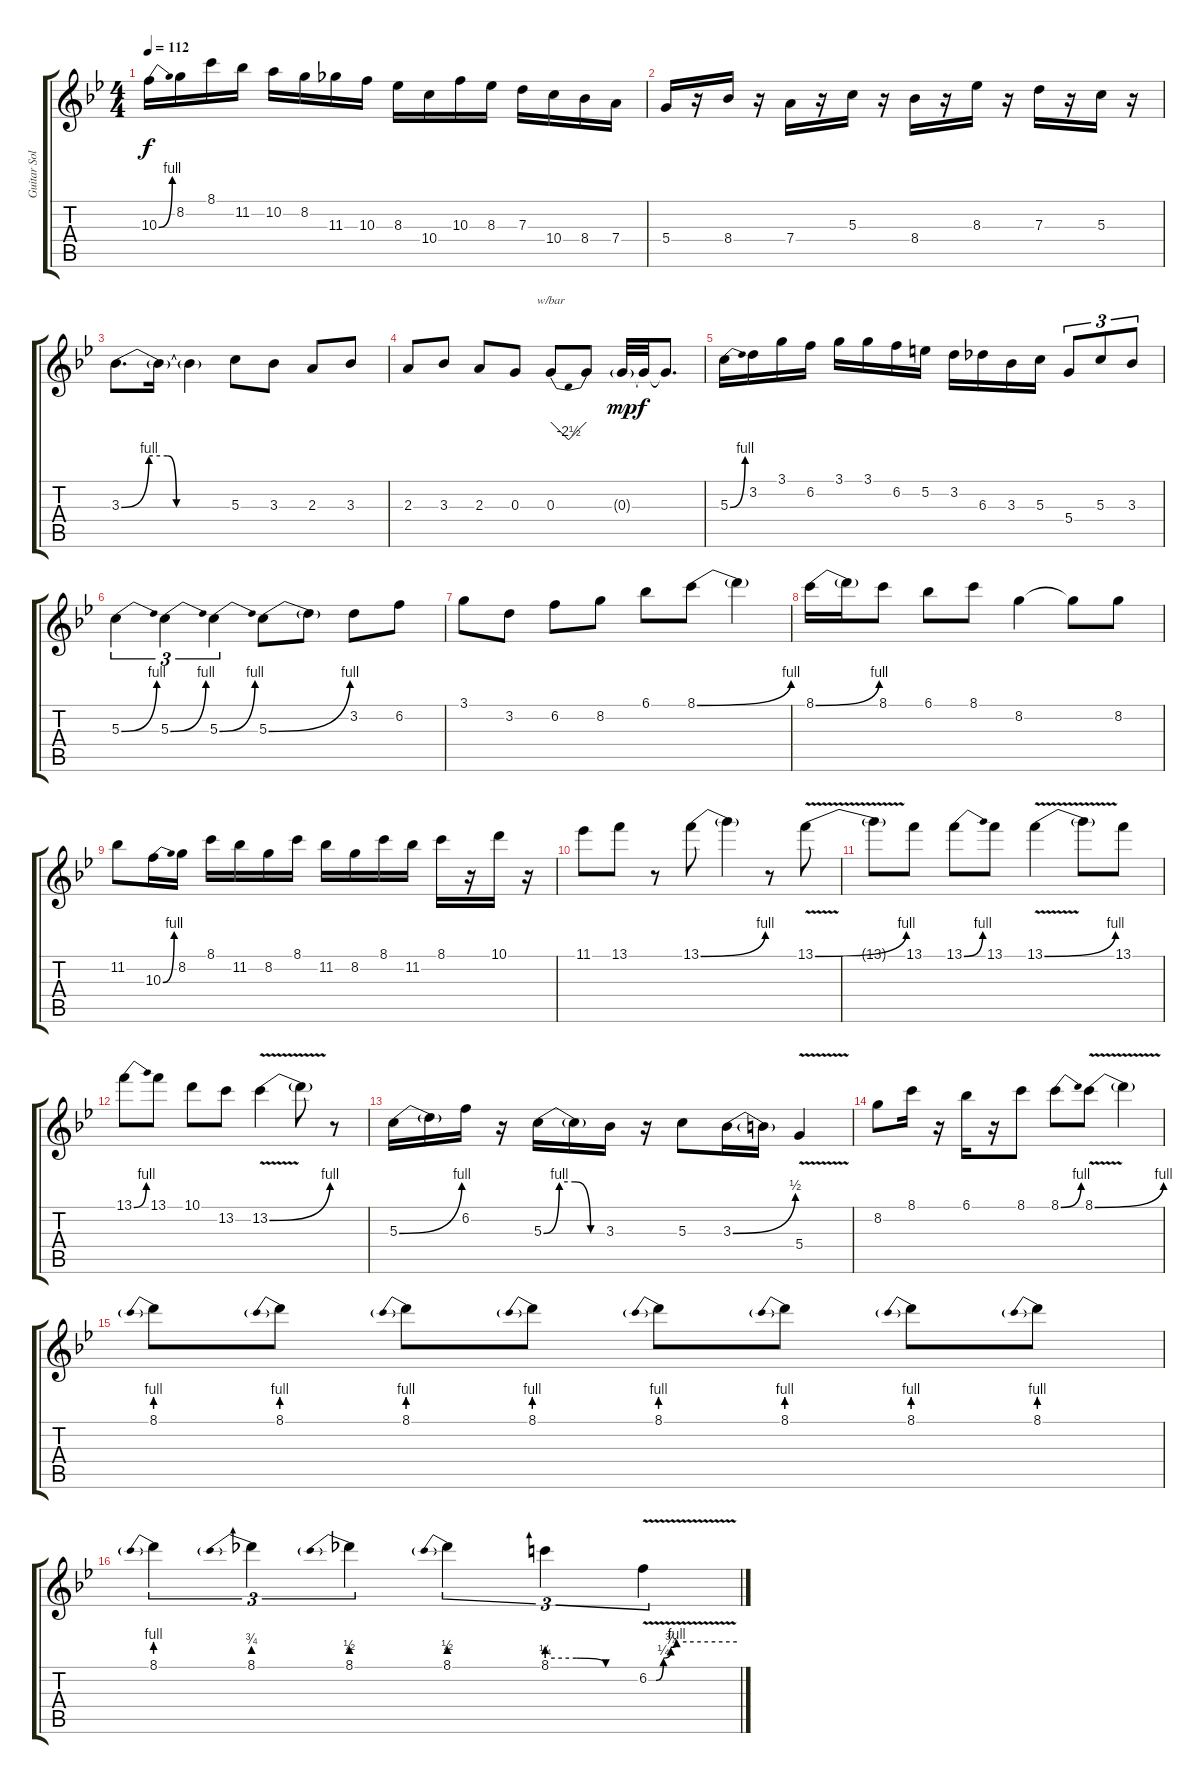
\track ("Guitar Solo (Overdub)" "Guitar Sol") {instrument overdrivenguitar}
\staff {score tabs}
\tuning (E4 B3 G3 D3 A2 E2) {hide}
\ts (4 4)
\tempo 112
\clef g2
\ks bb
10.3{be (bend 0 0 60 4)}.16{dy f} 8.2.16 8.1.16 11.2.16 10.2.16 8.2.16 11.3.16 10.3.16 8.3.16 10.4.16 10.3.16 8.3.16 7.3.16 10.4.16 8.4.16 7.4.16 |
5.4.16 r.16 8.4.16 r.16 7.4.16 r.16 5.3.16 r.16 8.4.16 r.16 8.3.16 r.16 7.3.16 r.16 5.3.16 r.16 |
3.3{be (custom 0 0 15 4 25 4 30 0 60 0)}.8{d} 3.3{t}.16 3.3{t}.4 5.3.8 3.3.8 2.3.8 3.3.8 |
2.3.8 3.3.8 2.3.8 0.3.8 0.3.8{tbe (dip default 0 0 30 -10 60 0)} 0.3{t}.8 0.3{g}.32{dy mp} 0.3{t}.32{dy f} 0.3{t}.8{d} |
5.3{be (bend 0 0 60 4)}.16 3.2.16 3.1.16 6.2.16 3.1.16 3.1.16 6.2.16 5.2.16 3.2.16 6.3.16 3.3.16 5.3.16 5.4.8{tu (3 2)} 5.3.8{tu (3 2)} 3.3.8{tu (3 2)} |
5.3{be (bend 0 0 60 4)}.4{tu (3 2)} 5.3{be (bend 0 0 60 4)}.4{tu (3 2)} 5.3{be (bend 0 0 60 4)}.4{tu (3 2)} 5.3{be (bend 0 0 60 4)}.8 5.3{t}.8 3.2.8 6.2.8 |
3.1.8 3.2.8 6.2.8 8.2.8 6.1.8 8.1{be (bend 0 0 60 4)}.8 8.1{t}.4 |
8.1{be (bend 0 0 60 4)}.16 8.1{t}.16 8.1.8 6.1.8 8.1.8 8.2.4 8.2{t}.8 8.2.8 |
11.2.8 10.3{be (bend 0 0 60 4)}.16 8.2.16 8.1.16 11.2.16 8.2.16 8.1.16 11.2.16 8.2.16 8.1.16 11.2.16 8.1.16 r.16 10.1.16 r.16 |
11.1.8 13.1.8 r.8 13.1{be (bend 0 0 60 4)}.8 13.1{t}.4 r.8 13.1{be (bend 0 0 60 4) v}.8 |
13.1{t}.8 13.1.8 13.1{be (bend 0 0 60 4)}.8 13.1.8 13.1{be (bend 0 0 60 4) v}.4 13.1{t}.8 13.1.8 |
13.1{be (bend 0 0 60 4)}.8 13.1.8 10.1.8 13.2.8 13.2{be (bend 0 0 60 4) v}.4 13.2{t}.8 r.8 |
5.3{be (bend 0 0 60 4)}.16 5.3{t}.16 6.2.16 r.16 5.3{be (custom 0 0 15 4 30 4 45 0 60 0)}.16 5.3{t}.16 3.3.16 r.16 5.3.8 3.3{be (bend 0 0 60 2)}.16 3.3{t}.16 5.4{v}.4 |
8.2.8 8.1.16 r.16 6.1.16 r.16 8.1.8 8.1{be (bend 0 0 60 4)}.8 8.1{be (bend 0 0 60 4) v}.8 8.1{t}.4 |
8.1{be (prebend 0 4 60 4)}.8 8.1{be (prebend 0 4 60 4)}.8 8.1{be (prebend 0 4 60 4)}.8 8.1{be (prebend 0 4 60 4)}.8 8.1{be (prebend 0 4 60 4)}.8 8.1{be (prebend 0 4 60 4)}.8 8.1{be (prebend 0 4 60 4)}.8 8.1{be (prebend 0 4 60 4)}.8 |
8.1{be (prebend 0 4 60 4)}.4{tu (3 2)} 8.1{be (prebend 0 3 60 3)}.4{tu (3 2)} 8.1{be (prebend 0 2 60 2)}.4{tu (3 2)} 8.1{be (prebend 0 2 60 2)}.4{tu (3 2)} 8.1{be (custom 0 1 20 1 40 0 60 0)}.4{tu (3 2)} 6.2{be (custom 0 0 5 0 10 1 15 3 19 4 60 4) v}.4{tu (3 2)}
